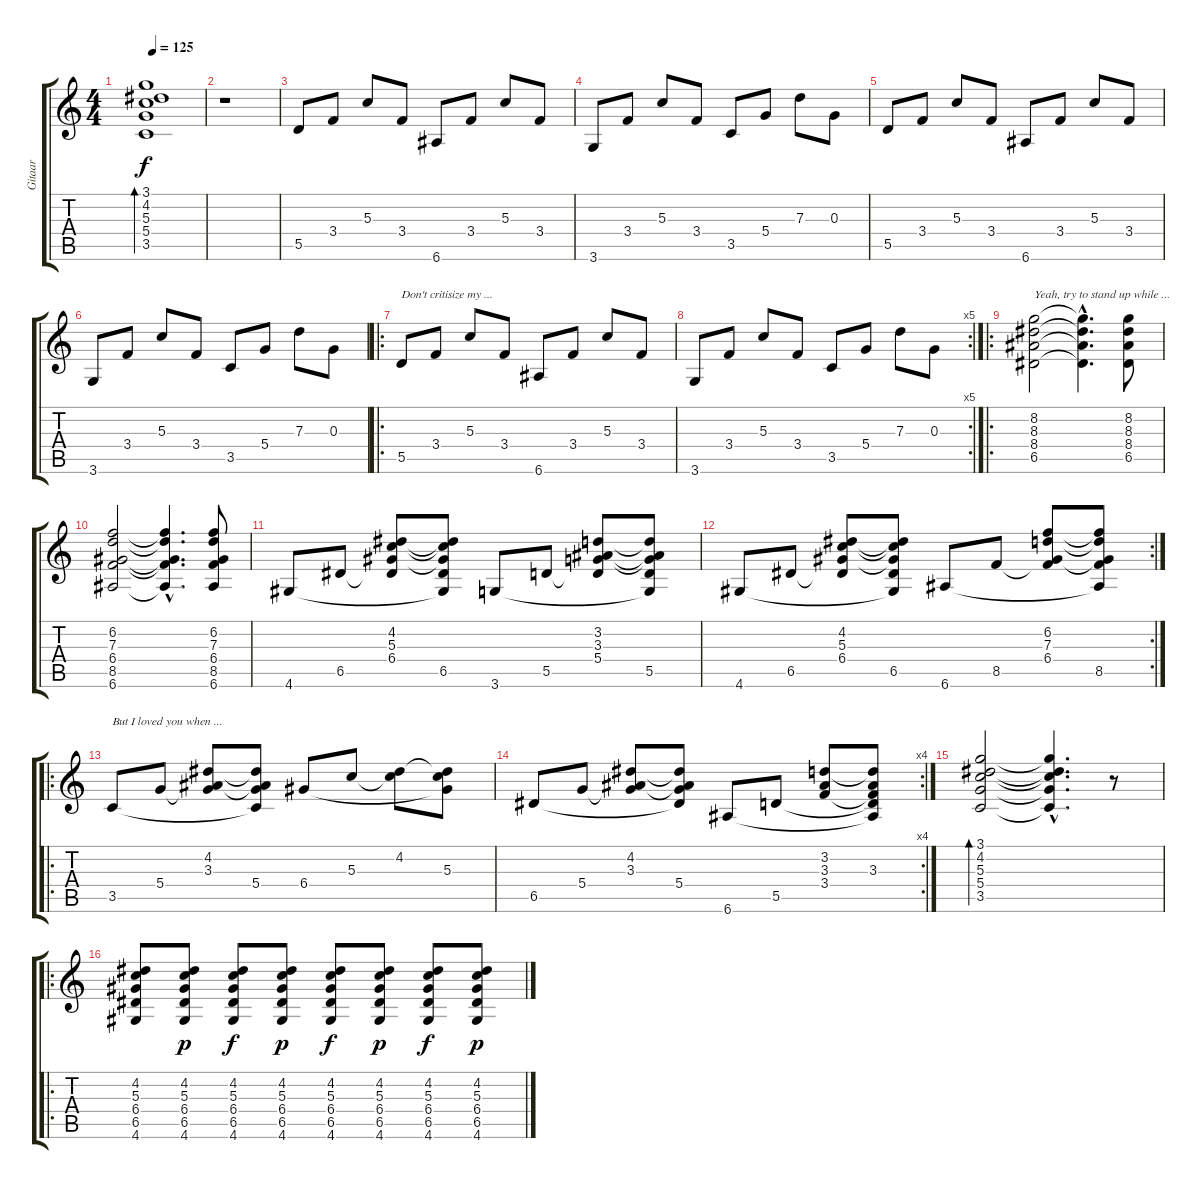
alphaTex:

\track ("Gitaar" "Gitaar") {instrument acousticguitarsteel}
\staff {score tabs}
\tuning (E4 B3 G3 D3 A2 E2) {hide}
\ts (4 4)
\tempo 125
\clef g2
\ks c
(3.1 4.2 5.3 5.4 3.5).1{bd 240 dy f} |
r.1 |
5.5.8 3.4.8 5.3.8 3.4.8 6.6.8 3.4.8 5.3.8 3.4.8 |
3.6.8 3.4.8 5.3.8 3.4.8 3.5.8 5.4.8 7.3.8 0.3.8 |
5.5.8 3.4.8 5.3.8 3.4.8 6.6.8 3.4.8 5.3.8 3.4.8 |
3.6.8 3.4.8 5.3.8 3.4.8 3.5.8 5.4.8 7.3.8 0.3.8 |
\ro
5.5.8{txt "Don't critisize my ..."} 3.4.8 5.3.8 3.4.8 6.6.8 3.4.8 5.3.8 3.4.8 |
\rc 5
3.6.8 3.4.8 5.3.8 3.4.8 3.5.8 5.4.8 7.3.8 0.3.8 |
\ro
(8.2 8.3 8.4 6.5).2{txt "Yeah, try to stand up while ..."} (8.2{hac t} 8.3{hac t} 8.4{hac t} 6.5{hac t}).4{d} (8.2 8.3 8.4 6.5).8 |
(6.2 7.3 6.4 8.5 6.6).2 (6.2{hac t} 7.3{hac t} 6.4{hac t} 8.5{hac t} 6.6{hac t}).4{d} (6.2 7.3 6.4 8.5 6.6).8 |
4.6.8 6.5.8 (4.2 5.3 6.4 6.5{t}).8 (4.2{t} 5.3{t} 6.4{t} 6.5 4.6{t}).8 3.6.8 5.5.8 (3.2 3.3 5.4 5.5{t}).8 (3.2{t} 3.3{t} 5.4{t} 5.5 3.6{t}).8 |
\rc 2
4.6.8 6.5.8 (4.2 5.3 6.4 6.5{t}).8 (4.2{t} 5.3{t} 6.4{t} 6.5 4.6{t}).8 6.6.8 8.5.8 (6.2 7.3 6.4 8.5{t}).8 (6.2{t} 7.3{t} 6.4{t} 8.5 6.6{t}).8 |
\ro
3.5.8{txt "But I loved you when ..."} 5.4.8 (4.2 3.3 5.4{t}).8 (4.2{t} 3.3{t} 5.4 3.5{t}).8 6.4.8 5.3.8 (4.2 5.3{t}).8 (4.2{t} 5.3 6.4{t}).8 |
\rc 4
6.5.8 5.4.8 (4.2 3.3 5.4{t}).8 (4.2{t} 3.3{t} 5.4 6.5{t}).8 6.6.8 5.5.8 (3.2 3.3 3.4).8 (3.2{t} 3.3 3.4{t} 5.5{t} 6.6{t}).8 |
(3.1 4.2 5.3 5.4 3.5).2{bd 240} (3.1{hac t} 4.2{hac t} 5.3{hac t} 5.4{hac t} 3.5{hac t}).4{d} r.8 |
\ro
(4.2 5.3 6.4 6.5 4.6).8 (4.2 5.3 6.4 6.5 4.6).8{dy p} (4.2 5.3 6.4 6.5 4.6).8{dy f} (4.2 5.3 6.4 6.5 4.6).8{dy p} (4.2 5.3 6.4 6.5 4.6).8{dy f} (4.2 5.3 6.4 6.5 4.6).8{dy p} (4.2 5.3 6.4 6.5 4.6).8{dy f} (4.2 5.3 6.4 6.5 4.6).8{dy p}
